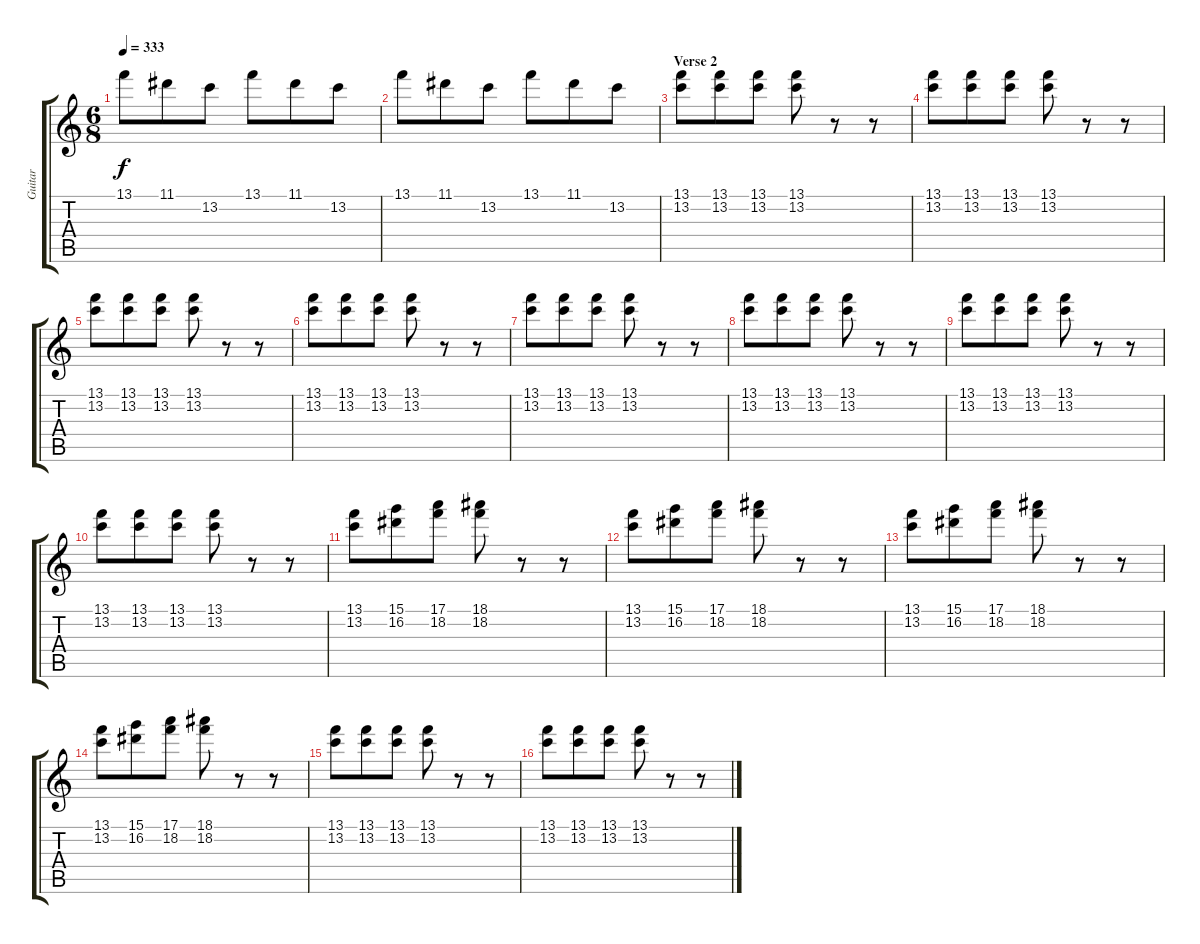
\track ("Guitar" "Guitar") {instrument electricguitarjazz}
\staff {score tabs}
\tuning (E4 B3 G3 D3 A2 E2) {hide}
\ts (6 8)
\tempo 333
\clef g2
\ks c
13.1.8{dy f} 11.1.8 13.2.8 13.1.8 11.1.8 13.2.8 |
13.1.8 11.1.8 13.2.8 13.1.8 11.1.8 13.2.8 |
\section ("" "Verse 2")
(13.1 13.2).8 (13.1 13.2).8 (13.1 13.2).8 (13.1 13.2).8 r.8 r.8 |
(13.1 13.2).8 (13.1 13.2).8 (13.1 13.2).8 (13.1 13.2).8 r.8 r.8 |
(13.1 13.2).8 (13.1 13.2).8 (13.1 13.2).8 (13.1 13.2).8 r.8 r.8 |
(13.1 13.2).8 (13.1 13.2).8 (13.1 13.2).8 (13.1 13.2).8 r.8 r.8 |
(13.1 13.2).8 (13.1 13.2).8 (13.1 13.2).8 (13.1 13.2).8 r.8 r.8 |
(13.1 13.2).8 (13.1 13.2).8 (13.1 13.2).8 (13.1 13.2).8 r.8 r.8 |
(13.1 13.2).8 (13.1 13.2).8 (13.1 13.2).8 (13.1 13.2).8 r.8 r.8 |
(13.1 13.2).8 (13.1 13.2).8 (13.1 13.2).8 (13.1 13.2).8 r.8 r.8 |
(13.1 13.2).8 (15.1 16.2).8 (17.1 18.2).8 (18.1 18.2).8 r.8 r.8 |
(13.1 13.2).8 (15.1 16.2).8 (17.1 18.2).8 (18.1 18.2).8 r.8 r.8 |
(13.1 13.2).8 (15.1 16.2).8 (17.1 18.2).8 (18.1 18.2).8 r.8 r.8 |
(13.1 13.2).8 (15.1 16.2).8 (17.1 18.2).8 (18.1 18.2).8 r.8 r.8 |
(13.1 13.2).8 (13.1 13.2).8 (13.1 13.2).8 (13.1 13.2).8 r.8 r.8 |
(13.1 13.2).8 (13.1 13.2).8 (13.1 13.2).8 (13.1 13.2).8 r.8 r.8
